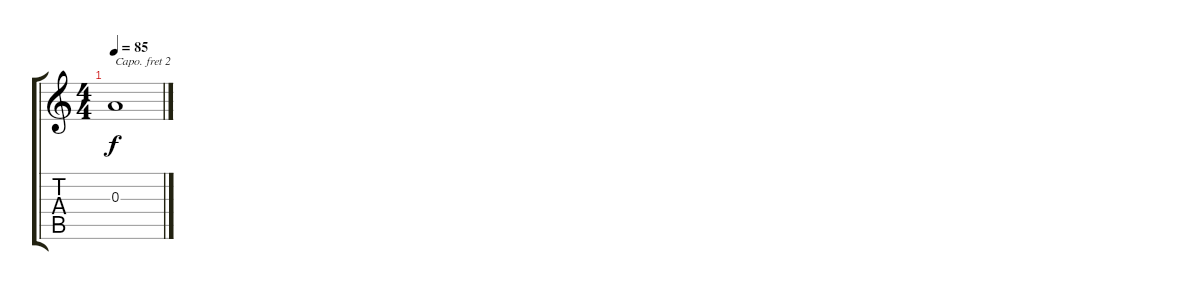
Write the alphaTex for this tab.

\track "" {instrument acousticguitarsteel}
\staff {score tabs}
\capo 2
\tuning (E4 B3 G3 D3 A2 E2) {hide}
\ts (4 4)
\tempo 85
\clef g2
\ks c
0.3{t}.1{dy f}
